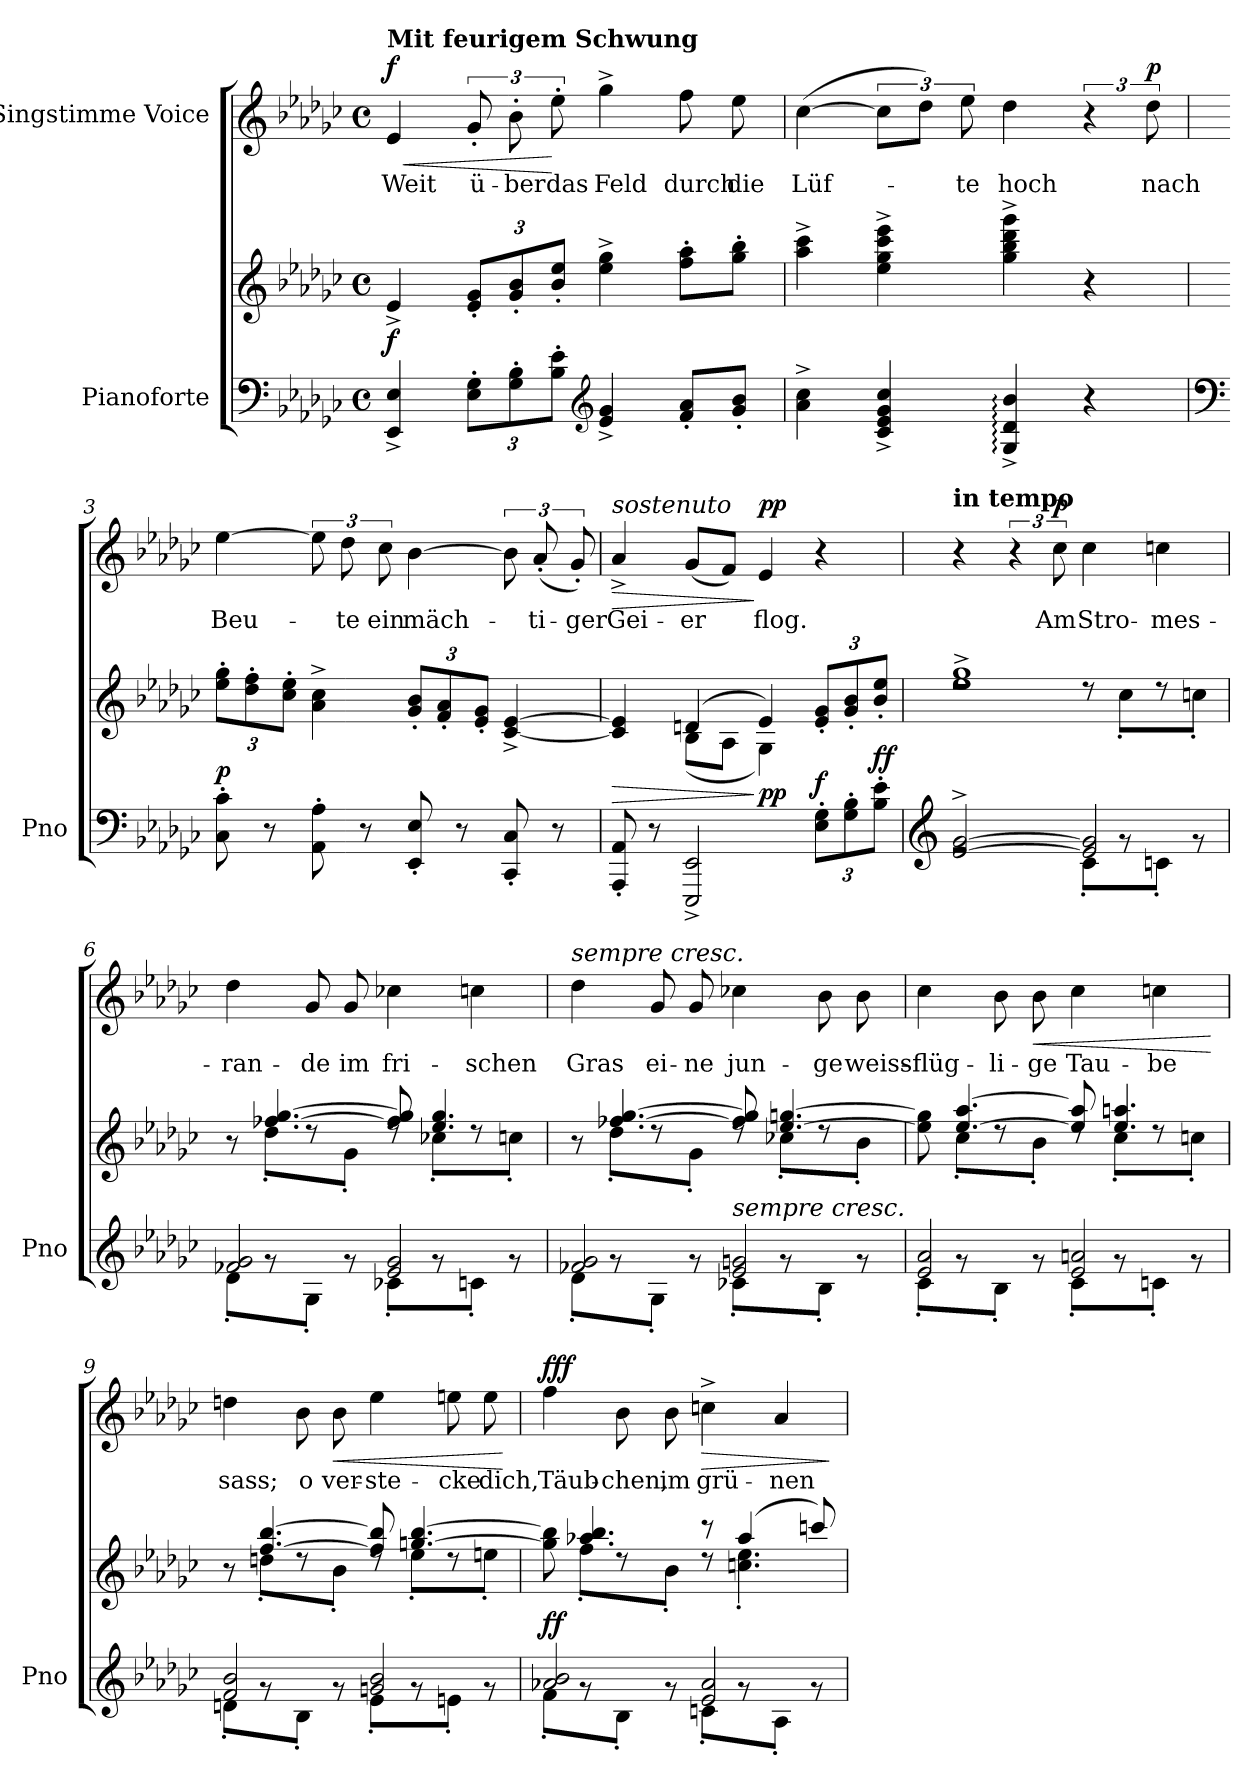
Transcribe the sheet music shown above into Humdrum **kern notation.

**kern	**kern	**dynam	**kern	**text	**dynam
*part2	*part2	*part2	*part1	*part1	*part1
*staff3	*staff2	*staff2/3	*staff1	*staff1	*staff1
*I"Pianoforte	*	*	*I"Singstimme Voice	*	*
*I'Pno	*	*	*	*	*
*clefF4	*clefG2	*	*clefG2	*	*
*k[b-e-a-d-g-c-]	*k[b-e-a-d-g-c-]	*	*k[b-e-a-d-g-c-]	*	*
*M4/4	*M4/4	*	*M4/4	*	*
*met(c)	*met(c)	*	*met(c)	*	*
=1	=1	=1	=1	=1	=1
!	!	!	!LO:TX:a:B:t=Mit feurigem Schwung	!	!
!	!	!LO:DY:a=2	!	!LO:LY:b	!LO:HP:b
!	!	!	!	!	!LO:DY:n=1:a
4EE-/^ 4E-/^	4e-^/	f	4e-/	Weit	< f
*Xbrackettup	*Xbrackettup	*	*	*	*
!	!	!	!	!LO:LY:b	!
12E-\' 12G-\'L	12e-/' 12g-/'L	.	12g-'/	ü-	.
!	!	!	!	!LO:LY:b	!
12G-\' 12B-\'	12g-/' 12b-/'	.	12b-'\	-ber	.
!	!	!	!	!LO:LY:b	!
12B-\' 12e-\'J	12b-/' 12ee-/'J	.	12ee-'\	das	[
*clefG2	*	*	*	*	*
!	!	!	!	!LO:LY:b	!LO:DY:n=2:a
4e-/^ 4g-/^	4ee-\^ 4gg-\^	.	4gg-^\	Feld	other-dynamics
!	!	!	!	!LO:LY:b	!
8f/' 8a-/'L	8ff\' 8aa-\'L	.	8ff\	durch	.
!	!	!	!	!LO:LY:b	!
8g-/' 8b-/'J	8gg-\' 8bb-\'J	.	8ee-\	die	.
=2	=2	=2	=2	=2	=2
!	!	!	!	!LO:LY:b	!
4a-\^ 4cc-\^	4aa-\^ 4ccc-\^	.	(>[4cc-\	Lüf-	.
4c-/^ 4e-/^ 4g-/^ 4cc-/^	4ee-\^ 4gg-\^ 4ccc-\^ 4eee-\^	.	12cc-\L]	.	.
.	.	.	12dd-\J)	.	.
!	!	!	!	!LO:LY:b	!
.	.	.	12ee-\	-te	.
!	!	!	!	!LO:LY:b	!
4G-/:^ 4d-/:^ 4b-/:^	4gg-\^ 4bb-\^ 4ddd-\^ 4ggg-\^	.	4dd-\	hoch	.
4r	4r	.	6r	.	.
!	!	!	!	!LO:LY:b	!LO:DY:a
.	.	.	12dd-\	nach	p
=3	=3	=3	=3	=3	=3
*clefF4	*	*	*	*	*
!	!	!LO:DY:a=2	!	!LO:LY:b	!
8C-\' 8c-\'	12ee-\' 12gg-\'L	p	[4ee-\	Beu-	.
.	12dd-\' 12ff\'	.	.	.	.
8r	.	.	.	.	.
.	12cc-\' 12ee-\'J	.	.	.	.
8AA-\' 8A-\'	4a-\^ 4cc-\^	.	12ee-\]	.	.
!	!	!	!	!LO:LY:b	!
.	.	.	12dd-\	-te	.
8r	.	.	.	.	.
!	!	!	!	!LO:LY:b	!
.	.	.	12cc-\	ein	.
!	!	!	!	!LO:LY:b	!
8EE-/' 8E-/'	12g-/' 12b-/'L	.	[4b-\	mäch-	.
.	12f/' 12a-/'	.	.	.	.
8r	.	.	.	.	.
.	12e-/' 12g-/'J	.	.	.	.
8CC-/' 8C-/'	[4c-/^ [4e-/^	.	12b-\]	.	.
!	!	!	!	!LO:LY:b	!
.	.	.	(>12a-'/	-ti-	.
8r	.	.	.	.	.
!	!	!	!	!LO:LY:b	!
.	.	.	12g-'/)	-ger	.
!!LO:LB:g=z
=4	=4	=4	=4	=4	=4
*	*	*	*MM100	*	*
!	!	!	!LO:TX:a:i:t=sostenuto	!	!
!	!LO:TX:a:i:t=sostenuto	!	!	!	!
!	!	!LO:HP:b	!	!LO:LY:b	!LO:HP:b
*	*^	*	*	*	*
8AAA-/' 8AA-/'	4c-/] 4e-/]	4ryy	>	4a-^/	Gei-	>
8r	.	.	.	.	.	.
!	!	!	!	!	!LO:LY:b	!
2EEE-/^ 2EE-/^	(>4dn/	(<8B-\L	.	(<8g-/L	-er	.
.	.	8A-\J	.	8f/J)	.	.
!	!	!	!LO:DY:n=1:b	!	!LO:LY:b	!LO:DY:n=1:a
.	4e-/)	4G-\)	] pp	4e-/	flog.	] pp
!	!	!	!LO:DY:n=2:a=2	!	!	!
12E-\' 12G-\'L	12e-/' 12g-/'L	4ryy	f	4r	.	.
12G-\' 12B-\'	12g-/' 12b-/'	.	.	.	.	.
!	!	!	!LO:DY:n=3:a=2	!	!	!
12B-\' 12e-\'J	12b-/' 12ee-/'J	.	ff	.	.	.
=5	=5	=5	=5	=5	=5	=5
*clefG2	*	*	*	*	*	*
*^	*	*	*	*	*	*
!	!	!	!	!	!LO:TX:a:B:t=in tempo	!	!
[2e-/^ [2g-/^	2re	1ee-^ 1gg-^	2rdd	.	4r	.	.
.	.	.	.	.	6r	.	.
!	!	!	!	!	!	!LO:LY:b	!LO:DY:a
.	.	.	.	.	12cc-\	Am	p
!	!	!	!	!	!	!LO:LY:b	!
2e-/] 2g-/]	8c-'\L	.	8rdd	.	4cc-\	Stro-	.
!	!	!	!	!LO:DY:a=2	!	!	!
!	!	!	!	!LO:DY:n=1:a=2	!	!	!
.	8rg	.	8cc-'\L	p other-dynamics	.	.	.
!	!	!	!	!	!	!LO:LY:b	!
.	8cn'\J	.	8rdd	.	4ccn\	-mes-	.
.	8rg	.	8ccn'\J	.	.	.	.
=6	=6	=6	=6	=6	=6	=6	=6
!	!	!	!	!	!	!LO:LY:b	!
2f-X/ 2g-/	8d-'\L	8r	8ryy	.	4dd-\	-ran-	.
.	8rg	[4.ff-X/ [4.gg-/	8dd-'\L	.	.	.	.
!	!	!	!	!	!	!LO:LY:b	!
.	8G-'\J	.	8rdd	.	8g-/	-de	.
!	!	!	!	!	!	!LO:LY:b	!
.	8rg	.	8g-'\J	.	8g-/	im	.
!	!	!	!	!	!	!LO:LY:b	!
2e-/ 2g-/	8c-X'\L	8ff-/] 8gg-/]	8rdd	.	4cc-X\	fri-	.
.	8rg	4.ee-/ 4.gg-/	8cc-X'\L	.	.	.	.
!	!	!	!	!	!	!LO:LY:b	!
.	8cn'\J	.	8rdd	.	4ccn\	-schen	.
.	8rg	.	8ccn'\J	.	.	.	.
=7	=7	=7	=7	=7	=7	=7	=7
!	!	!	!	!	!LO:TX:a:i:t=sempre cresc.	!	!
!	!	!	!	!	!	!LO:LY:b	!
2f-X/ 2g-/	8d-'\L	8r	8ryy	.	4dd-\	Gras	.
.	8rg	[4.ff-X/ [4.gg-/	8dd-'\L	.	.	.	.
!	!	!	!	!	!	!LO:LY:b	!
.	8G-'\J	.	8rdd	.	8g-/	ei-	.
!	!	!	!	!	!	!LO:LY:b	!
.	8rg	.	8g-'\J	.	8g-/	-ne	.
!LO:TX:a:i:t=sempre cresc.	!	!	!	!	!	!	!
!	!	!	!	!	!	!LO:LY:b	!
2e-/ 2gn/	8c-X'\L	8ff-/] 8gg-/]	8rdd	.	4cc-X\	jun-	.
.	8rg	[4.ee-/ [4.ggn/	8cc-X'\L	.	.	.	.
!	!	!	!	!	!	!LO:LY:b	!
.	8B-'\J	.	8rdd	.	8b-\	-ge	.
!	!	!	!	!	!	!LO:LY:b	!
.	8rg	.	8b-'\J	.	8b-\	weiss-	.
!!LO:LB:g=z
=8	=8	=8	=8	=8	=8	=8	=8
!	!	!	!	!	!	!LO:LY:b	!
2e-/ 2a-/	8c-'\L	8ee-\] 8gg\]	8ryy	.	4cc-\	-flüg-	.
.	8rg	[4.ee-/ [4.aa-/	8cc-'\L	.	.	.	.
!	!	!	!	!	!	!LO:LY:b	!
.	8B-'\J	.	8rdd	.	8b-\	-li-	.
!	!	!	!	!	!	!LO:LY:b	!LO:HP:b
.	8rg	.	8b-'\J	.	8b-\	-ge	<
!	!	!	!	!	!	!LO:LY:b	!
2e-/ 2an/	8c-'\L	8ee-/] 8aa-/]	8rdd	.	4cc-\	Tau-	.
.	8rg	4.ee-/ 4.aan/	8cc-'\L	.	.	.	.
!	!	!	!	!	!	!LO:LY:b	!
.	8cn'\J	.	8rdd	.	4ccn\	-be	.
.	8rg	.	8ccn'\J	.	.	.	.
*v	*v	*	*	*	*	*	*
*	*v	*v	*	*	*	*
.	.	.	.	.	[
=9	=9	=9	=9	=9	=9
*^	*^	*	*	*	*
!	!	!	!	!LO:DY:b	!	!LO:LY:b	!
!	!	!	!	!LO:DY:n=1:b	!	!	!
2f/ 2b-/	8dn'\L	8r	8ryy	other-dynamics f	4ddn\	sass;	.
.	8rg	[4.ff/ [4.bb-/	8ddn'\L	.	.	.	.
!	!	!	!	!	!	!LO:LY:b	!LO:DY:a
!	!	!	!	!	!	!	!LO:DY:n=1:a
.	8B-'\J	.	8rdd	.	8b-\	o	other-dynamics f
!	!	!	!	!	!	!LO:LY:b	!LO:HP:b
.	8rg	.	8b-'\J	.	8b-\	ver-	<
!	!	!	!	!	!	!LO:LY:b	!
2gn/ 2b-/	8e-'\L	8ff/] 8bb-/]	8rdd	.	4ee-\	-ste-	.
.	8rg	[4.ggn/ [4.bb-/	8ee-'\L	.	.	.	.
!	!	!	!	!	!	!LO:LY:b	!
.	8en'\J	.	8rdd	.	8een\	-cke	.
!	!	!	!	!	!	!LO:LY:b	!
.	8rg	.	8een'\J	.	8ee\	dich,	.
*v	*v	*	*	*	*	*	*
*	*v	*v	*	*	*	*
.	.	.	.	.	[
=10	=10	=10	=10	=10	=10
*^	*^	*	*	*	*
!	!	!	!	!LO:DY:a=2	!	!LO:LY:b	!LO:DY:a
2a-X/ 2b-/	8f'\L	8gg\] 8bb-\]	8ryy	ff	4ff\	Täub-	fff
.	8rg	4.aa-X/ 4.bb-/	8ff'\L	.	.	.	.
!	!	!	!	!	!	!LO:LY:b	!
.	8B-'\J	.	8rdd	.	8b-\	-chen,	.
!	!	!	!	!	!	!LO:LY:b	!
.	8rg	.	8b-'\J	.	8b-\	im	.
!	!	!	!	!	!	!LO:LY:b	!LO:HP:b
2e-/ 2a-/	8cn'\L	8r	8rdd	.	4ccn^\	grü-	>
.	8rg	(>4aa-/	4.ccn\' 4.ee-\'	.	.	.	.
!	!	!	!	!	!	!LO:LY:b	!
.	8A-'\J	.	.	.	4a-/	-nen	.
.	8rg	8cccn/)	.	.	.	.	.
*v	*v	*	*	*	*	*	*
*	*v	*v	*	*	*	*
.	.	.	.	.	]
=	=	=	=	=	=
*-	*-	*-	*-	*-	*-
